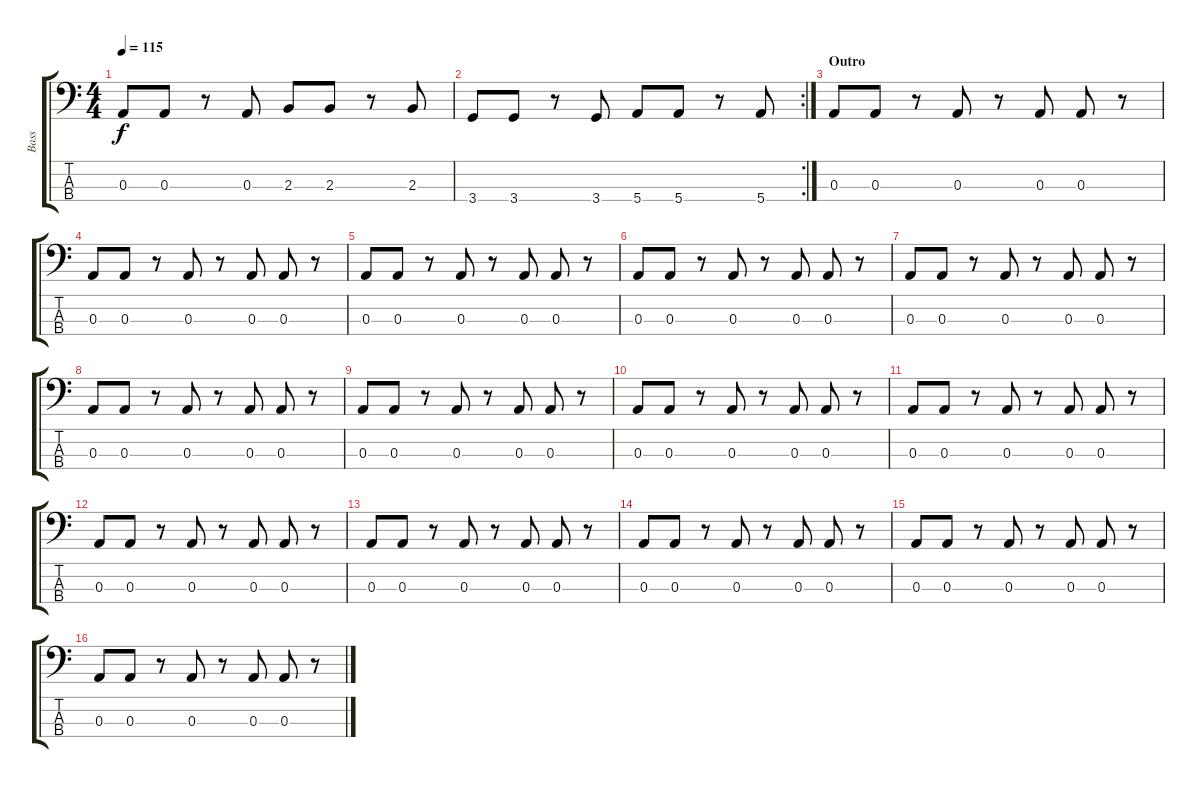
\track ("Bass" "Bass") {instrument electricbasspick}
\staff {score tabs}
\tuning (G2 D2 A1 E1) {hide}
\ts (4 4)
\tempo 115
\clef f4
\ks c
0.3.8{dy f} 0.3.8 r.8 0.3.8 2.3.8 2.3.8 r.8 2.3.8 |
\rc 2
3.4.8 3.4.8 r.8 3.4.8 5.4.8 5.4.8 r.8 5.4.8 |
\section ("" "Outro")
0.3.8 0.3.8 r.8 0.3.8 r.8 0.3.8 0.3.8 r.8 |
0.3.8 0.3.8 r.8 0.3.8 r.8 0.3.8 0.3.8 r.8 |
0.3.8 0.3.8 r.8 0.3.8 r.8 0.3.8 0.3.8 r.8 |
0.3.8 0.3.8 r.8 0.3.8 r.8 0.3.8 0.3.8 r.8 |
0.3.8 0.3.8 r.8 0.3.8 r.8 0.3.8 0.3.8 r.8 |
0.3.8 0.3.8 r.8 0.3.8 r.8 0.3.8 0.3.8 r.8 |
0.3.8 0.3.8 r.8 0.3.8 r.8 0.3.8 0.3.8 r.8 |
0.3.8 0.3.8 r.8 0.3.8 r.8 0.3.8 0.3.8 r.8 |
0.3.8 0.3.8 r.8 0.3.8 r.8 0.3.8 0.3.8 r.8 |
0.3.8 0.3.8 r.8 0.3.8 r.8 0.3.8 0.3.8 r.8 |
0.3.8 0.3.8 r.8 0.3.8 r.8 0.3.8 0.3.8 r.8 |
0.3.8 0.3.8 r.8 0.3.8 r.8 0.3.8 0.3.8 r.8 |
0.3.8 0.3.8 r.8 0.3.8 r.8 0.3.8 0.3.8 r.8 |
0.3.8 0.3.8 r.8 0.3.8 r.8 0.3.8 0.3.8 r.8
